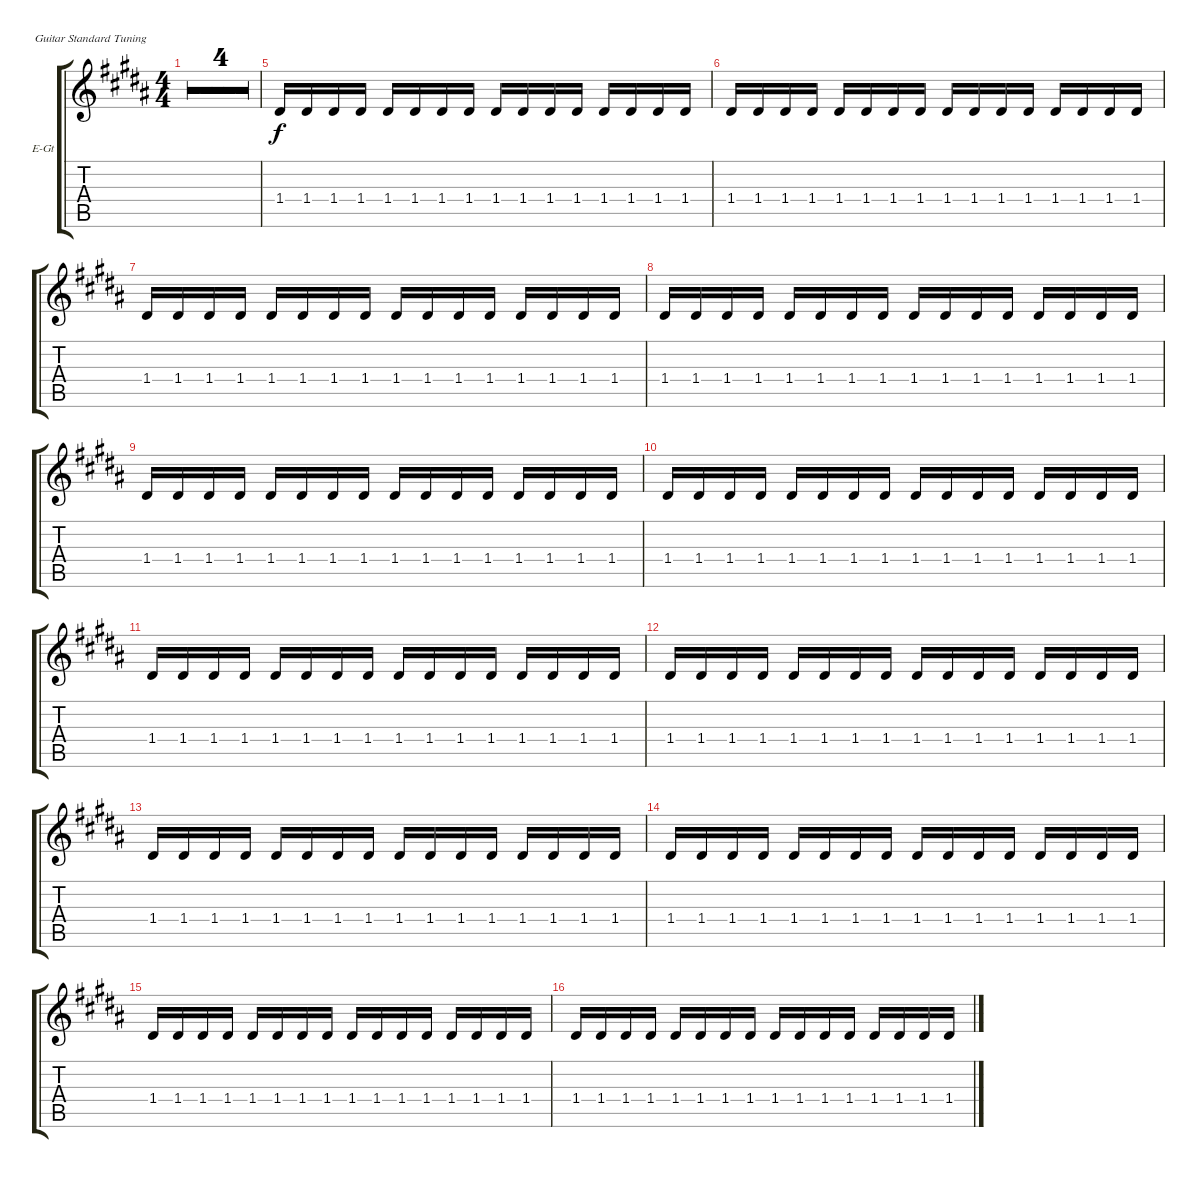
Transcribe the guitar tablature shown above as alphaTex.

\defaultSystemsLayout 4
\bracketExtendMode groupsimilarinstruments
\firstSystemTrackNameOrientation horizontal
\otherSystemsTrackNameOrientation horizontal
\track ("Electric Guitar" "E-Gt") {multiBarRest instrument electricguitarclean}
\staff {score tabs}
\tuning (E4 B3 G3 D3 A2 E2)
\ts (4 4)
\tempo 122
\clef g2
\scale
0.333333
\ks b
|
\scale
0.333333 |
\scale
0.333333 |
\scale
0.333333
\barLineRight lightlight
|
\scale
0.333333 1.4.16 1.4.16 1.4.16 1.4.16 1.4.16 1.4.16 1.4.16 1.4.16 1.4.16 1.4.16 1.4.16 1.4.16 1.4.16 1.4.16 1.4.16 1.4.16 |
\scale
0.333333 1.4.16 1.4.16 1.4.16 1.4.16 1.4.16 1.4.16 1.4.16 1.4.16 1.4.16 1.4.16 1.4.16 1.4.16 1.4.16 1.4.16 1.4.16 1.4.16 |
\scale
0.333333 1.4.16 1.4.16 1.4.16 1.4.16 1.4.16 1.4.16 1.4.16 1.4.16 1.4.16 1.4.16 1.4.16 1.4.16 1.4.16 1.4.16 1.4.16 1.4.16 |
\scale
0.333333 1.4.16 1.4.16 1.4.16 1.4.16 1.4.16 1.4.16 1.4.16 1.4.16 1.4.16 1.4.16 1.4.16 1.4.16 1.4.16 1.4.16 1.4.16 1.4.16 |
\scale
0.333333 1.4.16 1.4.16 1.4.16 1.4.16 1.4.16 1.4.16 1.4.16 1.4.16 1.4.16 1.4.16 1.4.16 1.4.16 1.4.16 1.4.16 1.4.16 1.4.16 |
\scale
0.333333 1.4.16 1.4.16 1.4.16 1.4.16 1.4.16 1.4.16 1.4.16 1.4.16 1.4.16 1.4.16 1.4.16 1.4.16 1.4.16 1.4.16 1.4.16 1.4.16 |
\scale
0.333333 1.4.16 1.4.16 1.4.16 1.4.16 1.4.16 1.4.16 1.4.16 1.4.16 1.4.16 1.4.16 1.4.16 1.4.16 1.4.16 1.4.16 1.4.16 1.4.16 |
\scale
0.333333 1.4.16 1.4.16 1.4.16 1.4.16 1.4.16 1.4.16 1.4.16 1.4.16 1.4.16 1.4.16 1.4.16 1.4.16 1.4.16 1.4.16 1.4.16 1.4.16 |
\scale
0.333333 1.4.16 1.4.16 1.4.16 1.4.16 1.4.16 1.4.16 1.4.16 1.4.16 1.4.16 1.4.16 1.4.16 1.4.16 1.4.16 1.4.16 1.4.16 1.4.16 |
\scale
0.333333 1.4.16 1.4.16 1.4.16 1.4.16 1.4.16 1.4.16 1.4.16 1.4.16 1.4.16 1.4.16 1.4.16 1.4.16 1.4.16 1.4.16 1.4.16 1.4.16 |
\scale
0.333333 1.4.16 1.4.16 1.4.16 1.4.16 1.4.16 1.4.16 1.4.16 1.4.16 1.4.16 1.4.16 1.4.16 1.4.16 1.4.16 1.4.16 1.4.16 1.4.16 |
\scale
0.333333 1.4.16 1.4.16 1.4.16 1.4.16 1.4.16 1.4.16 1.4.16 1.4.16 1.4.16 1.4.16 1.4.16 1.4.16 1.4.16 1.4.16 1.4.16 1.4.16
